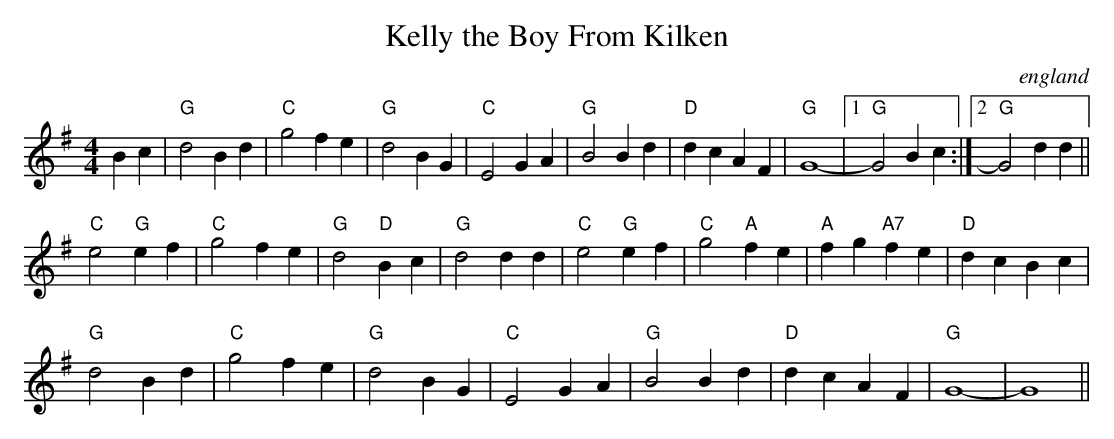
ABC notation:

X:1
T:Kelly the Boy From Kilken
O:england
M:4/4
L:1/4
K:G
Bc |"G"d2 Bd|"C"g2 fe|"G"d2 BG|"C"E2 GA|"G"B2 Bd|"D"dc AF|"G"G4-|1"G"G2 Bc:|2\
"G"G2 dd||
"C"e2 "G"ef|"C"g2 fe|"G"d2 "D"Bc|"G"d2 dd|"C"e2 "G"ef|"C"g2 "A"fe|"A"fg "A7"fe\
|"D"dc Bc|
"G"d2 Bd|"C"g2 fe|"G"d2 BG|"C"E2 GA|"G"B2 Bd|"D"dc AF|"G"G4-|G4||
